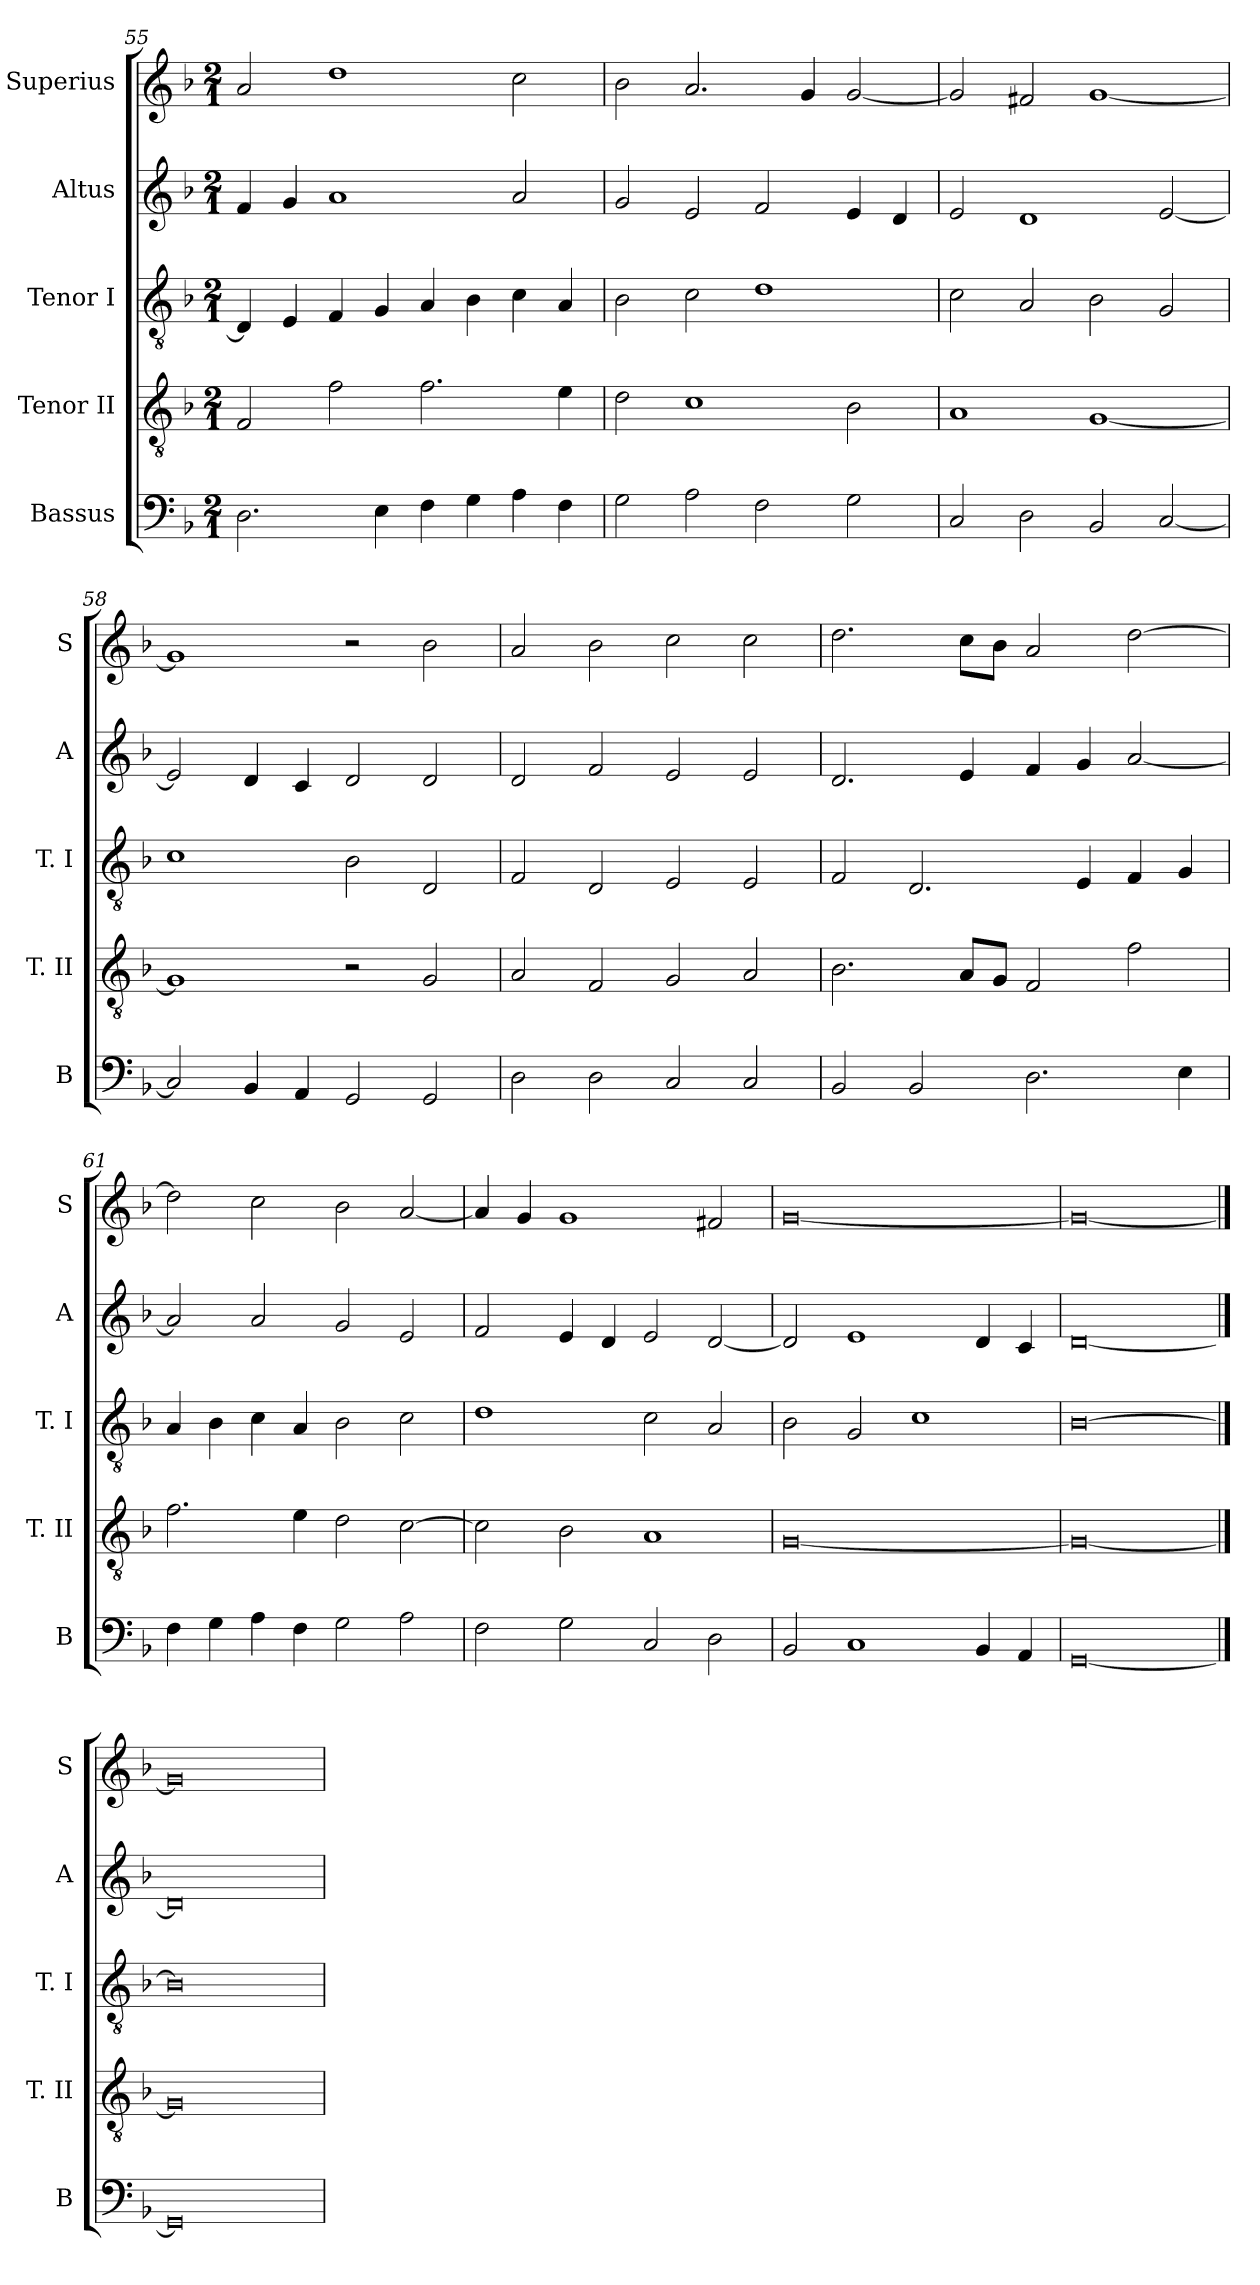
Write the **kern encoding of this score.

**kern	**kern	**kern	**kern	**kern
*part5	*part4	*part3	*part2	*part1
*staff5	*staff4	*staff3	*staff2	*staff1
*I"Bassus	*I"Tenor II	*I"Tenor I	*I"Altus	*I"Superius
*I'B	*I'T. II	*I'T. I	*I'A	*I'S
*clefF4	*clefGv2	*clefGv2	*clefG2	*clefG2
*k[b-]	*k[b-]	*k[b-]	*k[b-]	*k[b-]
*F:	*F:	*F:	*F:	*F:
*M2/1	*M2/1	*M2/1	*M2/1	*M2/1
=55	=55	=55	=55	=55
2.D	2F	4D]	4f	2a
.	.	4E	4g	.
.	2f	4F	1a	1dd
4E	.	4G	.	.
4F	2.f	4A	.	.
4G	.	4B-	.	.
4A	.	4c	2a	2cc
4F	4e	4A	.	.
=56	=56	=56	=56	=56
2G	2d	2B-	2g	2b-
2A	1c	2c	2e	2.a
2F	.	1d	2f	.
.	.	.	.	4g
2G	2B-	.	4e	[2g
.	.	.	4d	.
=57	=57	=57	=57	=57
2C	1A	2c	2e	2g]
2D	.	2A	1d	2f#X
2BB-	[1G	2B-	.	[1g
[2C	.	2G	[2e	.
=58	=58	=58	=58	=58
2C]	1G]	1c	2e]	1g]
4BB-	.	.	4d	.
4AA	.	.	4c	.
2GG	2r	2B-	2d	2r
2GG	2G	2D	2d	2b-
=59	=59	=59	=59	=59
2D	2A	2F	2d	2a
2D	2F	2D	2f	2b-
2C	2G	2E	2e	2cc
2C	2A	2E	2e	2cc
=60	=60	=60	=60	=60
2BB-	2.B-	2F	2.d	2.dd
2BB-	.	2.D	.	.
.	8AL	.	4e	8ccL
.	8GJ	.	.	8b-J
2.D	2F	.	4f	2a
.	.	4E	4g	.
.	2f	4F	[2a	[2dd
4E	.	4G	.	.
=61	=61	=61	=61	=61
4F	2.f	4A	2a]	2dd]
4G	.	4B-	.	.
4A	.	4c	2a	2cc
4F	4e	4A	.	.
2G	2d	2B-	2g	2b-
2A	[2c	2c	2e	[2a
=62	=62	=62	=62	=62
2F	2c]	1d	2f	4a]
.	.	.	.	4g
2G	2B-	.	4e	1g
.	.	.	4d	.
2C	1A	2c	2e	.
2D	.	2A	[2d	2f#X
=63	=63	=63	=63	=63
2BB-	[0G	2B-	2d]	[0g
1C	.	2G	1e	.
.	.	1c	.	.
4BB-	.	.	4d	.
4AA	.	.	4c	.
=64	=64	=64	=64	=64
[0GG	0G_	[0B-	[0d	0g_
==65	==65	==65	==65	==65
0GG]	0G]	0B-]	0d]	0g]
=	=	=	=	=
*-	*-	*-	*-	*-
